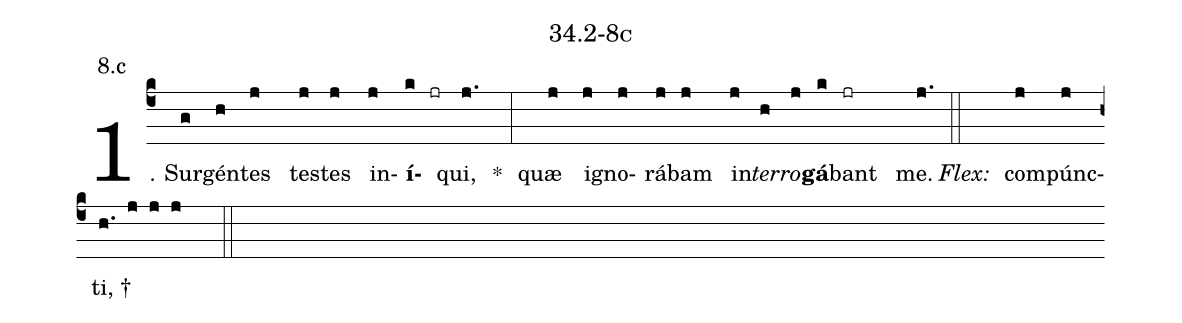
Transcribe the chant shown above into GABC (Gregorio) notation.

name: 34.2-8c;
annotation: 8.c;
%%
(c4)1. Sur(g)gén(h)tes(j) tes(j)tes(j) in(j)<b>í</b>(k jr)qui,(j.) *(:) quæ(j) i(j)gno(j)rá(j)bam(j) in(j)<i>ter</i>(h)<i>ro</i>(j)<b>gá</b>(k)bant(jr) me.(j.) (::)
<i>Flex:</i>()  com(j)púnc(j)ti, †(h. j j j  ::)

%E(j) u(j) o(h) u(j) a(k) e.(j.) (::)
